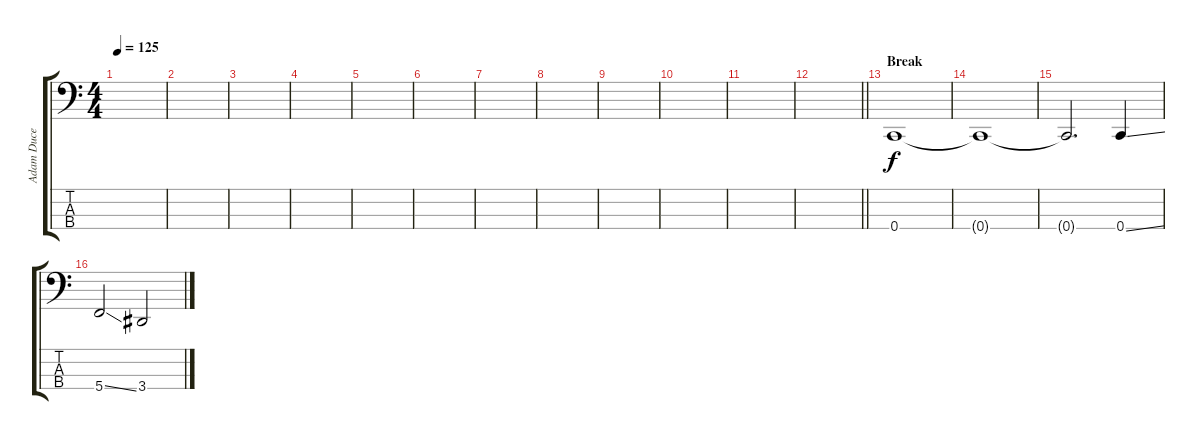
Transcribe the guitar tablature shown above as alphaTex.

\track ("Adam Duce" "Adam Duce") {instrument electricbasspick}
\staff {score tabs}
\tuning (F2 C2 G1 C1) {hide}
\ts (4 4)
\tempo 125
\clef f4
\ks c
|
|
|
|
|
|
|
|
|
|
|
\barLineRight lightlight
|
\section ("" "Break")
0.4.1 |
0.4{t}.1 |
0.4{t}.2{d} 0.4{ss}.4 |
5.4{ss}.2 3.4.2
